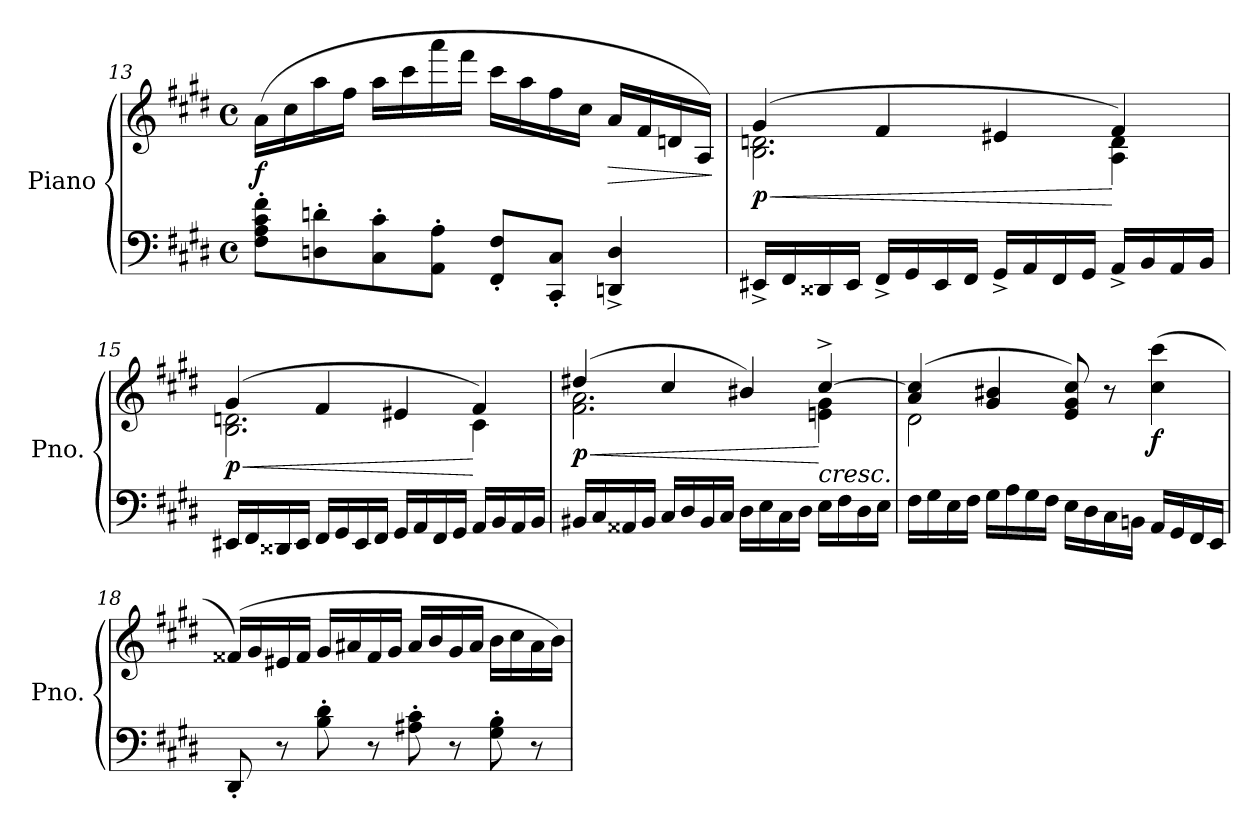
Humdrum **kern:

**kern	**kern	**dynam
*part1	*part1	*part1
*staff2	*staff1	*staff1/2
*I"Piano	*	*
*I'Pno.	*	*
*clefF4	*clefG2	*
*k[f#c#g#d#]	*k[f#c#g#d#]	*
*M4/4	*M4/4	*
*met(c)	*met(c)	*
=13	=13	=13
!	!	!LO:DY:b
8F#\' 8A\' 8c#\' 8f#\'L	(>16a\LL	f
.	16cc#\	.
8Dn\' 8dn\'	16aa\	.
.	16ff#\JJ	.
8C#\' 8c#\'	16aa\LL	.
.	16ccc#\	.
8AA\' 8A\'J	16aaa\	.
.	16fff#\JJ	.
8FF#/' 8F#/'L	16ccc#\LL	.
.	16aa\	.
8CC#/' 8C#/'J	16ff#\	.
.	16cc#\JJ	.
!	!	!LO:HP:b
4DDn/^ 4D/^	16a/LL	>
.	16f#/	.
.	16dn/	.
.	16A/JJ)	.
.	.	]
!!LO:LB:g=z
=14	=14	=14
!	!	!LO:HP:b
*	*^	*
!	!	!	!LO:DY:n=1:b
16EE#X<^/LL	(>4g#/	2.B\<< 2.dn\<<	< p
16FF#/	.	.	.
16DD##X/	.	.	.
16EE#/JJ	.	.	.
16FF#<^/LL	4f#/	.	.
16GG#</	.	.	.
16EE#</	.	.	.
16FF#/JJ	.	.	.
16GG#^/LL	4e#X/	.	.
16AA/	.	.	.
16FF#</	.	.	.
16GG#/JJ	.	.	.
16AA^/LL	4f#/)	4A\ 4d\	[
16BB/	.	.	.
16AA</	.	.	.
16BB/JJ	.	.	.
=15	=15	=15	=15
!	!	!	!LO:HP:b
!	!	!	!LO:DY:n=1:b
16EE#X</LL	(>4g#/	2.B\ 2.dn\	< p
16FF#/	.	.	.
16DD##X</	.	.	.
16EE#/JJ	.	.	.
16FF#/LL	4f#/	.	.
16GG#/	.	.	.
16EE#</	.	.	.
16FF#/JJ	.	.	.
16GG#/LL	4e#X/	.	.
16AA/	.	.	.
16FF#</	.	.	.
16GG#/JJ	.	.	.
16AA/LL	4f#/)	4c#<\	[
16BB/	.	.	.
16AA</	.	.	.
16BB/JJ	.	.	.
!!LO:LB:g=z	!!
=16	=16	=16	=16
!	!	!	!LO:HP:b
!	!	!	!LO:DY:n=1:b
16BB#X</LL	(>4dd#X/	2.f#\ 2.a\	< p
16C#</	.	.	.
16AA##X</	.	.	.
16BB#/JJ	.	.	.
16C#</LL	4cc#/	.	.
16D#</	.	.	.
16BB#</	.	.	.
16C#/JJ	.	.	.
16D#\LL	4b#X/)	.	.
16E\	.	.	.
16C#<\	.	.	.
16D#\JJ	.	.	.
!	!LO:TX:b:i:t=cresc.	!	!
16E\LL	[4cc#^/	4en\ 4g#\	[
16F#\	.	.	.
16D#<\	.	.	.
16E\JJ	.	.	.
=17	=17	=17	=17
16F#\LL	(>4a/ 4cc#/]	2d#\	.
16G#\	.	.	.
16E<\	.	.	.
16F#\JJ	.	.	.
16G#\LL	4g#/ 4b#X/	.	.
16A\	.	.	.
16G#\	.	.	.
16F#\JJ	.	.	.
16E<\LL	8e/ 8g#/ 8cc#/)	2ryy	.
16D#\	.	.	.
16C#\	8r	.	.
16BBn<\JJ	.	.	.
!	!	!	!LO:DY:b
16AA</LL	(>4cc#\ 4ccc#\	.	f
16GG#/	.	.	.
16FF#/	.	.	.
16EE/JJ	.	.	.
*	*v	*v	*
=18	=18	=18
8DD#<'/	(>16f##X/LL)	.
.	16g#/	.
8r	16e#X/	.
.	16f##/JJ	.
8B\<' 8d#\<'	16g#/LL	.
.	16a#X/	.
8r	16f##/	.
.	16g#/JJ	.
8A#X\<' 8c#\<'	16a#/LL	.
.	16b/	.
8r	16g#/	.
.	16a#/JJ	.
8G#\<' 8B\<'	16b\LL	.
.	16cc#\	.
8r	16a#\	.
.	16b\JJ)	.
=	=	=
*-	*-	*-
